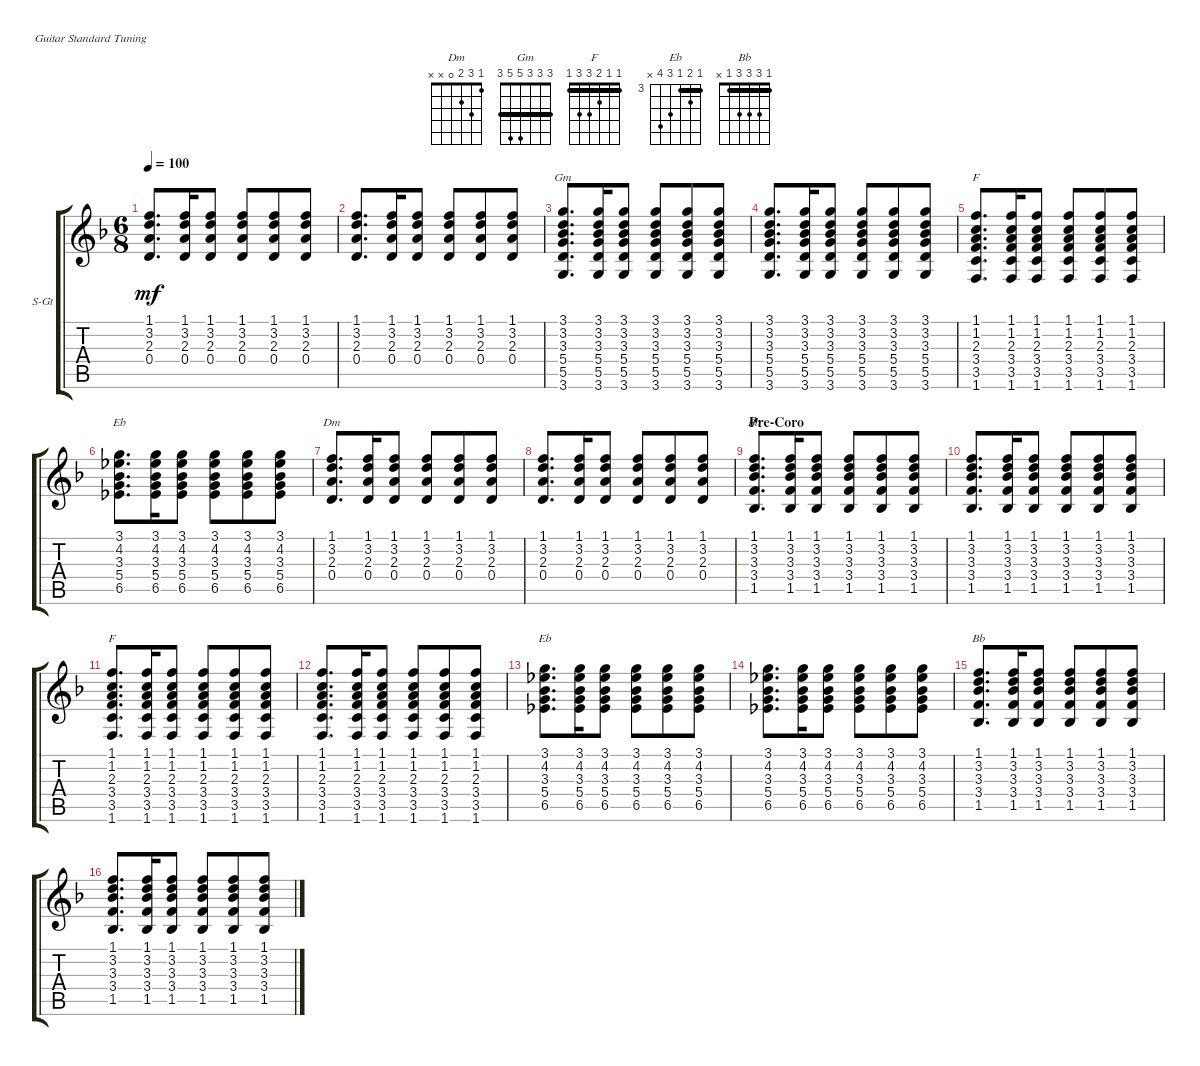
\defaultSystemsLayout 4
\bracketExtendMode groupsimilarinstruments
\firstSystemTrackNameOrientation horizontal
\otherSystemsTrackNameOrientation horizontal
\track ("Acustica" "S-Gt") {instrument acousticguitarsteel}
\staff {score tabs}
\tuning (E4 B3 G3 D3 A2 E2)
\chord ("Dm" 1 3 2 0 x x)
\chord ("Gm" 3 3 3 5 5 3) {barre (3 3 3)}
\chord ("F" 1 1 2 3 3 1) {barre (1 1)}
\chord ("Eb" 3 4 3 5 6 x) {firstfret 3 barre 3}
\chord ("Bb" 1 3 3 3 1 x) {barre 1}
\ts (6 8)
\tempo 100
\clef g2
\ks dminor
(0.4 2.3 3.2 1.1).8{d dy mf} (0.4 2.3 3.2 1.1).16 (0.4 2.3 3.2 1.1).8 (0.4 2.3 3.2 1.1).8 (0.4 2.3 3.2 1.1).8 (0.4 2.3 3.2 1.1).8 |
(0.4 2.3 3.2 1.1).8{d} (0.4 2.3 3.2 1.1).16 (0.4 2.3 3.2 1.1).8 (0.4 2.3 3.2 1.1).8 (0.4 2.3 3.2 1.1).8 (0.4 2.3 3.2 1.1).8 |
(3.6 5.5 5.4 3.3 3.2 3.1).8{d ch "Gm"} (3.6 5.5 5.4 3.3 3.2 3.1).16 (3.6 5.5 5.4 3.3 3.2 3.1).8 (3.6 5.5 5.4 3.3 3.2 3.1).8 (3.6 5.5 5.4 3.3 3.2 3.1).8 (3.6 5.5 5.4 3.3 3.2 3.1).8 |
(3.6 5.5 5.4 3.3 3.2 3.1).8{d} (3.6 5.5 5.4 3.3 3.2 3.1).16 (3.6 5.5 5.4 3.3 3.2 3.1).8 (3.6 5.5 5.4 3.3 3.2 3.1).8 (3.6 5.5 5.4 3.3 3.2 3.1).8 (3.6 5.5 5.4 3.3 3.2 3.1).8 |
(1.6 3.5 3.4 2.3 1.2 1.1).8{d ch "F"} (1.6 3.5 3.4 2.3 1.2 1.1).16 (1.6 3.5 3.4 2.3 1.2 1.1).8 (1.6 3.5 3.4 2.3 1.2 1.1).8 (1.6 3.5 3.4 2.3 1.2 1.1).8 (1.6 3.5 3.4 2.3 1.2 1.1).8 |
(6.5 5.4 3.3 4.2 3.1).8{d ch "Eb"} (6.5 5.4 3.3 4.2 3.1).16 (6.5 5.4 3.3 4.2 3.1).8 (6.5 5.4 3.3 4.2 3.1).8 (6.5 5.4 3.3 4.2 3.1).8 (6.5 5.4 3.3 4.2 3.1).8 |
(0.4 2.3 3.2 1.1).8{d ch "Dm"} (0.4 2.3 3.2 1.1).16 (0.4 2.3 3.2 1.1).8 (0.4 2.3 3.2 1.1).8 (0.4 2.3 3.2 1.1).8 (0.4 2.3 3.2 1.1).8 |
(0.4 2.3 3.2 1.1).8{d} (0.4 2.3 3.2 1.1).16 (0.4 2.3 3.2 1.1).8 (0.4 2.3 3.2 1.1).8 (0.4 2.3 3.2 1.1).8 (0.4 2.3 3.2 1.1).8 |
\section ("" "Pre-Coro")
(1.5 3.4 3.3 3.2 1.1).8{d ch "Bb"} (1.5 3.4 3.3 3.2 1.1).16 (1.5 3.4 3.3 3.2 1.1).8 (1.5 3.4 3.3 3.2 1.1).8 (1.5 3.4 3.3 3.2 1.1).8 (1.5 3.4 3.3 3.2 1.1).8 |
(1.5 3.4 3.3 3.2 1.1).8{d} (1.5 3.4 3.3 3.2 1.1).16 (1.5 3.4 3.3 3.2 1.1).8 (1.5 3.4 3.3 3.2 1.1).8 (1.5 3.4 3.3 3.2 1.1).8 (1.5 3.4 3.3 3.2 1.1).8 |
(1.6 3.5 3.4 2.3 1.2 1.1).8{d ch "F"} (1.6 3.5 3.4 2.3 1.2 1.1).16 (1.6 3.5 3.4 2.3 1.2 1.1).8 (1.6 3.5 3.4 2.3 1.2 1.1).8 (1.6 3.5 3.4 2.3 1.2 1.1).8 (1.6 3.5 3.4 2.3 1.2 1.1).8 |
(1.6 3.5 3.4 2.3 1.2 1.1).8{d} (1.6 3.5 3.4 2.3 1.2 1.1).16 (1.6 3.5 3.4 2.3 1.2 1.1).8 (1.6 3.5 3.4 2.3 1.2 1.1).8 (1.6 3.5 3.4 2.3 1.2 1.1).8 (1.6 3.5 3.4 2.3 1.2 1.1).8 |
(6.5 5.4 3.3 4.2 3.1).8{d ch "Eb"} (6.5 5.4 3.3 4.2 3.1).16 (6.5 5.4 3.3 4.2 3.1).8 (6.5 5.4 3.3 4.2 3.1).8 (6.5 5.4 3.3 4.2 3.1).8 (6.5 5.4 3.3 4.2 3.1).8 |
(6.5 5.4 3.3 4.2 3.1).8{d} (6.5 5.4 3.3 4.2 3.1).16 (6.5 5.4 3.3 4.2 3.1).8 (6.5 5.4 3.3 4.2 3.1).8 (6.5 5.4 3.3 4.2 3.1).8 (6.5 5.4 3.3 4.2 3.1).8 |
(1.5 3.4 3.3 3.2 1.1).8{d ch "Bb"} (1.5 3.4 3.3 3.2 1.1).16 (1.5 3.4 3.3 3.2 1.1).8 (1.5 3.4 3.3 3.2 1.1).8 (1.5 3.4 3.3 3.2 1.1).8 (1.5 3.4 3.3 3.2 1.1).8 |
(1.5 3.4 3.3 3.2 1.1).8{d} (1.5 3.4 3.3 3.2 1.1).16 (1.5 3.4 3.3 3.2 1.1).8 (1.5 3.4 3.3 3.2 1.1).8 (1.5 3.4 3.3 3.2 1.1).8 (1.5 3.4 3.3 3.2 1.1).8
